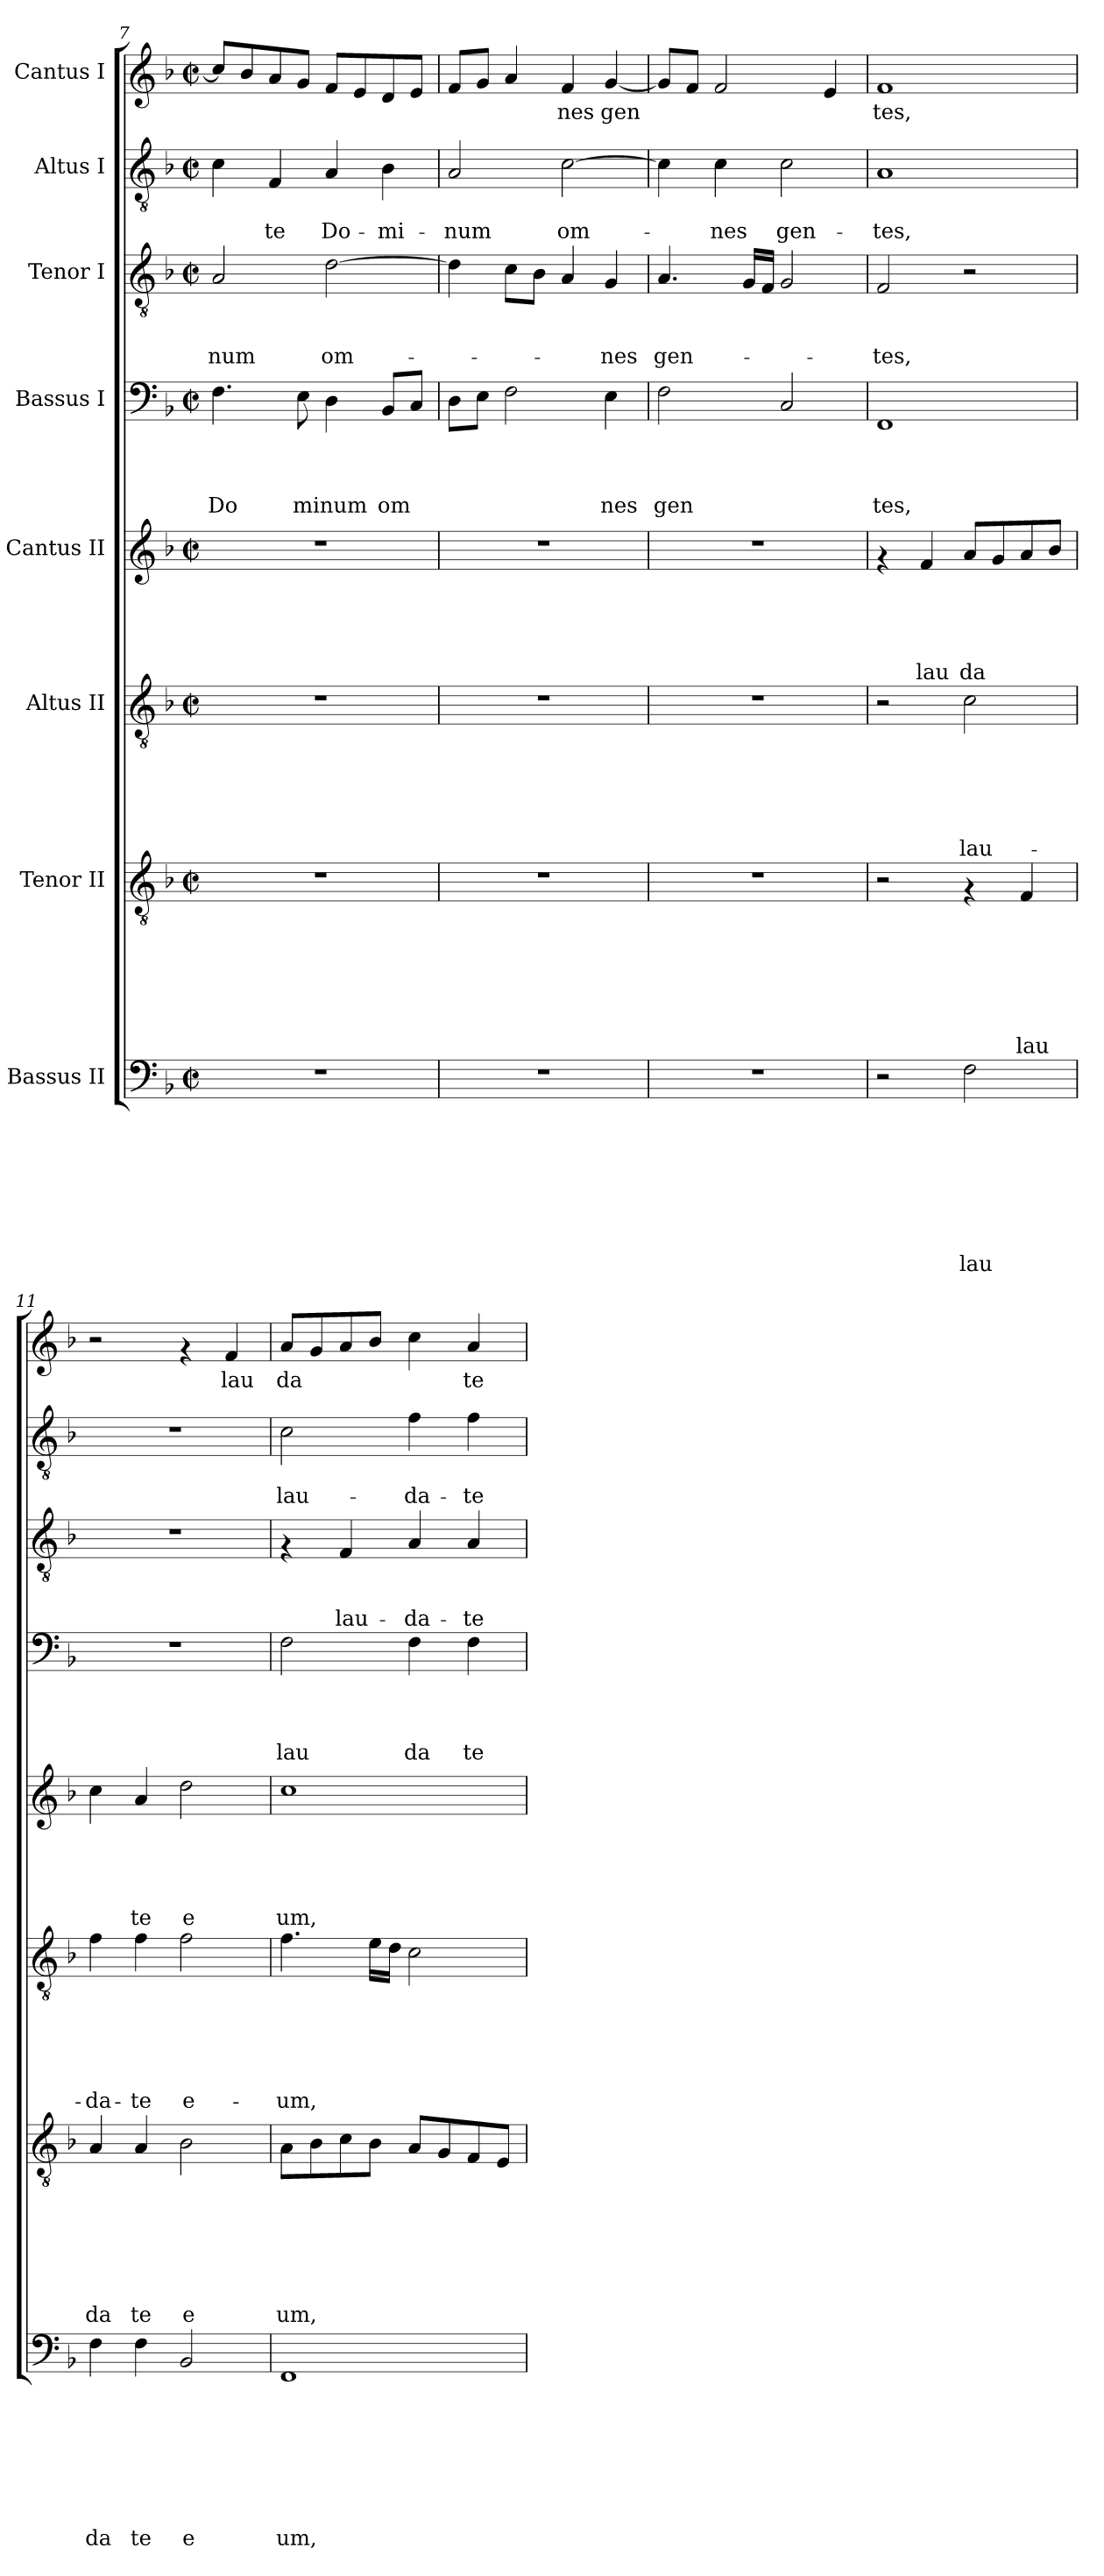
**kern	**text	**text	**text	**text	**text	**text	**text	**text	**kern	**text	**text	**text	**text	**text	**text	**text	**kern	**text	**text	**text	**text	**text	**text	**kern	**text	**text	**text	**text	**text	**kern	**text	**text	**text	**text	**kern	**text	**text	**text	**kern	**text	**text	**kern	**text
*part8	*part8	*part8	*part8	*part8	*part8	*part8	*part8	*part8	*part7	*part7	*part7	*part7	*part7	*part7	*part7	*part7	*part6	*part6	*part6	*part6	*part6	*part6	*part6	*part5	*part5	*part5	*part5	*part5	*part5	*part4	*part4	*part4	*part4	*part4	*part3	*part3	*part3	*part3	*part2	*part2	*part2	*part1	*part1
*staff8	*staff8	*staff8	*staff8	*staff8	*staff8	*staff8	*staff8	*staff8	*staff7	*staff7	*staff7	*staff7	*staff7	*staff7	*staff7	*staff7	*staff6	*staff6	*staff6	*staff6	*staff6	*staff6	*staff6	*staff5	*staff5	*staff5	*staff5	*staff5	*staff5	*staff4	*staff4	*staff4	*staff4	*staff4	*staff3	*staff3	*staff3	*staff3	*staff2	*staff2	*staff2	*staff1	*staff1
*I"Bassus II	*	*	*	*	*	*	*	*	*I"Tenor II	*	*	*	*	*	*	*	*I"Altus II	*	*	*	*	*	*	*I"Cantus II	*	*	*	*	*	*I"Bassus I	*	*	*	*	*I"Tenor I	*	*	*	*I"Altus I	*	*	*I"Cantus I	*
!!LO:PB:g=z
*clefF4	*	*	*	*	*	*	*	*	*clefGv2	*	*	*	*	*	*	*	*clefGv2	*	*	*	*	*	*	*clefG2	*	*	*	*	*	*clefF4	*	*	*	*	*clefGv2	*	*	*	*clefGv2	*	*	*clefG2	*
*k[b-]	*	*	*	*	*	*	*	*	*k[b-]	*	*	*	*	*	*	*	*k[b-]	*	*	*	*	*	*	*k[b-]	*	*	*	*	*	*k[b-]	*	*	*	*	*k[b-]	*	*	*	*k[b-]	*	*	*k[b-]	*
*F:	*	*	*	*	*	*	*	*	*F:	*	*	*	*	*	*	*	*F:	*	*	*	*	*	*	*F:	*	*	*	*	*	*F:	*	*	*	*	*F:	*	*	*	*F:	*	*	*F:	*
*M2/2	*	*	*	*	*	*	*	*	*M2/2	*	*	*	*	*	*	*	*M2/2	*	*	*	*	*	*	*M2/2	*	*	*	*	*	*M2/2	*	*	*	*	*M2/2	*	*	*	*M2/2	*	*	*M2/2	*
*met(c|)	*	*	*	*	*	*	*	*	*met(c|)	*	*	*	*	*	*	*	*met(c|)	*	*	*	*	*	*	*met(c|)	*	*	*	*	*	*met(c|)	*	*	*	*	*met(c|)	*	*	*	*met(c|)	*	*	*met(c|)	*
=7	=7	=7	=7	=7	=7	=7	=7	=7	=7	=7	=7	=7	=7	=7	=7	=7	=7	=7	=7	=7	=7	=7	=7	=7	=7	=7	=7	=7	=7	=7	=7	=7	=7	=7	=7	=7	=7	=7	=7	=7	=7	=7	=7
!	!	!	!	!	!	!	!	!	!	!	!	!	!	!	!	!	!	!	!	!	!	!	!	!	!	!	!	!	!	!	!	!	!	!LO:LY:b	!	!	!	!LO:LY:b	!	!	!	!	!
1r	.	.	.	.	.	.	.	.	1r	.	.	.	.	.	.	.	1r	.	.	.	.	.	.	1r	.	.	.	.	.	4.F\	.	.	.	Do	2A/	.	.	-num	4c\	.	.	8cc/L]	.
.	.	.	.	.	.	.	.	.	.	.	.	.	.	.	.	.	.	.	.	.	.	.	.	.	.	.	.	.	.	.	.	.	.	.	.	.	.	.	.	.	.	8b-/	.
!	!	!	!	!	!	!	!	!	!	!	!	!	!	!	!	!	!	!	!	!	!	!	!	!	!	!	!	!	!	!	!	!	!	!	!	!	!	!	!	!	!LO:LY:b	!	!
.	.	.	.	.	.	.	.	.	.	.	.	.	.	.	.	.	.	.	.	.	.	.	.	.	.	.	.	.	.	.	.	.	.	.	.	.	.	.	4F/	.	-te	8a/	.
!	!	!	!	!	!	!	!	!	!	!	!	!	!	!	!	!	!	!	!	!	!	!	!	!	!	!	!	!	!	!	!	!	!	!LO:LY:b	!	!	!	!	!	!	!	!	!
.	.	.	.	.	.	.	.	.	.	.	.	.	.	.	.	.	.	.	.	.	.	.	.	.	.	.	.	.	.	8E\	.	.	.	minum	.	.	.	.	.	.	.	8g/J	.
!	!	!	!	!	!	!	!	!	!	!	!	!	!	!	!	!	!	!	!	!	!	!	!	!	!	!	!	!	!	!	!	!	!	!	!	!	!	!LO:LY:b	!	!	!LO:LY:b	!	!
.	.	.	.	.	.	.	.	.	.	.	.	.	.	.	.	.	.	.	.	.	.	.	.	.	.	.	.	.	.	4D\	.	.	.	.	[>2d\	.	.	om-	4A/	.	Do-	8f/L	.
.	.	.	.	.	.	.	.	.	.	.	.	.	.	.	.	.	.	.	.	.	.	.	.	.	.	.	.	.	.	.	.	.	.	.	.	.	.	.	.	.	.	8e/	.
!	!	!	!	!	!	!	!	!	!	!	!	!	!	!	!	!	!	!	!	!	!	!	!	!	!	!	!	!	!	!	!	!	!	!LO:LY:b	!	!	!	!	!	!	!LO:LY:b	!	!
.	.	.	.	.	.	.	.	.	.	.	.	.	.	.	.	.	.	.	.	.	.	.	.	.	.	.	.	.	.	8BB-/L	.	.	.	om	.	.	.	.	4B-\	.	-mi-	8d/	.
.	.	.	.	.	.	.	.	.	.	.	.	.	.	.	.	.	.	.	.	.	.	.	.	.	.	.	.	.	.	8C/J	.	.	.	.	.	.	.	.	.	.	.	8e/J	.
=8	=8	=8	=8	=8	=8	=8	=8	=8	=8	=8	=8	=8	=8	=8	=8	=8	=8	=8	=8	=8	=8	=8	=8	=8	=8	=8	=8	=8	=8	=8	=8	=8	=8	=8	=8	=8	=8	=8	=8	=8	=8	=8	=8
!	!	!	!	!	!	!	!	!	!	!	!	!	!	!	!	!	!	!	!	!	!	!	!	!	!	!	!	!	!	!	!	!	!	!	!	!	!	!	!	!	!LO:LY:b	!	!
1r	.	.	.	.	.	.	.	.	1r	.	.	.	.	.	.	.	1r	.	.	.	.	.	.	1r	.	.	.	.	.	8D\L	.	.	.	.	4d\]	.	.	.	2A/	.	-num	8f/L	.
.	.	.	.	.	.	.	.	.	.	.	.	.	.	.	.	.	.	.	.	.	.	.	.	.	.	.	.	.	.	8E\J	.	.	.	.	.	.	.	.	.	.	.	8g/J	.
.	.	.	.	.	.	.	.	.	.	.	.	.	.	.	.	.	.	.	.	.	.	.	.	.	.	.	.	.	.	2F\	.	.	.	.	8c\L	.	.	.	.	.	.	4a/	.
.	.	.	.	.	.	.	.	.	.	.	.	.	.	.	.	.	.	.	.	.	.	.	.	.	.	.	.	.	.	.	.	.	.	.	8B-\J	.	.	.	.	.	.	.	.
!	!	!	!	!	!	!	!	!	!	!	!	!	!	!	!	!	!	!	!	!	!	!	!	!	!	!	!	!	!	!	!	!	!	!	!	!	!	!	!	!	!LO:LY:b	!	!LO:LY:b
.	.	.	.	.	.	.	.	.	.	.	.	.	.	.	.	.	.	.	.	.	.	.	.	.	.	.	.	.	.	.	.	.	.	.	4A/	.	.	.	[>2c\	.	om-	4f/	nes
!	!	!	!	!	!	!	!	!	!	!	!	!	!	!	!	!	!	!	!	!	!	!	!	!	!	!	!	!	!	!	!	!	!	!LO:LY:b	!	!	!	!LO:LY:b	!	!	!	!	!LO:LY:b
.	.	.	.	.	.	.	.	.	.	.	.	.	.	.	.	.	.	.	.	.	.	.	.	.	.	.	.	.	.	4E\	.	.	.	nes	4G/	.	.	-nes	.	.	.	[<4g/	gen
=9	=9	=9	=9	=9	=9	=9	=9	=9	=9	=9	=9	=9	=9	=9	=9	=9	=9	=9	=9	=9	=9	=9	=9	=9	=9	=9	=9	=9	=9	=9	=9	=9	=9	=9	=9	=9	=9	=9	=9	=9	=9	=9	=9
!	!	!	!	!	!	!	!	!	!	!	!	!	!	!	!	!	!	!	!	!	!	!	!	!	!	!	!	!	!	!	!	!	!	!LO:LY:b	!	!	!	!LO:LY:b	!	!	!	!	!
1r	.	.	.	.	.	.	.	.	1r	.	.	.	.	.	.	.	1r	.	.	.	.	.	.	1r	.	.	.	.	.	2F\	.	.	.	gen	4.A/	.	.	gen-	4c\]	.	.	8g/L]	.
.	.	.	.	.	.	.	.	.	.	.	.	.	.	.	.	.	.	.	.	.	.	.	.	.	.	.	.	.	.	.	.	.	.	.	.	.	.	.	.	.	.	8f/J	.
!	!	!	!	!	!	!	!	!	!	!	!	!	!	!	!	!	!	!	!	!	!	!	!	!	!	!	!	!	!	!	!	!	!	!	!	!	!	!	!	!	!LO:LY:b	!	!
.	.	.	.	.	.	.	.	.	.	.	.	.	.	.	.	.	.	.	.	.	.	.	.	.	.	.	.	.	.	.	.	.	.	.	.	.	.	.	4c\	.	-nes	2f/	.
.	.	.	.	.	.	.	.	.	.	.	.	.	.	.	.	.	.	.	.	.	.	.	.	.	.	.	.	.	.	.	.	.	.	.	16G/LL	.	.	.	.	.	.	.	.
.	.	.	.	.	.	.	.	.	.	.	.	.	.	.	.	.	.	.	.	.	.	.	.	.	.	.	.	.	.	.	.	.	.	.	16F/JJ	.	.	.	.	.	.	.	.
!	!	!	!	!	!	!	!	!	!	!	!	!	!	!	!	!	!	!	!	!	!	!	!	!	!	!	!	!	!	!	!	!	!	!	!	!	!	!	!	!	!LO:LY:b	!	!
.	.	.	.	.	.	.	.	.	.	.	.	.	.	.	.	.	.	.	.	.	.	.	.	.	.	.	.	.	.	2C/	.	.	.	.	2G/	.	.	.	2c\	.	gen-	.	.
.	.	.	.	.	.	.	.	.	.	.	.	.	.	.	.	.	.	.	.	.	.	.	.	.	.	.	.	.	.	.	.	.	.	.	.	.	.	.	.	.	.	4e/	.
=10	=10	=10	=10	=10	=10	=10	=10	=10	=10	=10	=10	=10	=10	=10	=10	=10	=10	=10	=10	=10	=10	=10	=10	=10	=10	=10	=10	=10	=10	=10	=10	=10	=10	=10	=10	=10	=10	=10	=10	=10	=10	=10	=10
!	!	!	!	!	!	!	!	!	!	!	!	!	!	!	!	!	!	!	!	!	!	!	!	!	!	!	!	!	!	!	!	!	!	!LO:LY:b	!	!	!	!LO:LY:b	!	!	!LO:LY:b	!	!LO:LY:b
2r	.	.	.	.	.	.	.	.	2r	.	.	.	.	.	.	.	2r	.	.	.	.	.	.	4rf	.	.	.	.	.	1FF	.	.	.	tes,	2F/	.	.	-tes,	1A	.	-tes,	1f	tes,
!	!	!	!	!	!	!	!	!	!	!	!	!	!	!	!	!	!	!	!	!	!	!	!	!	!	!	!	!	!LO:LY:b	!	!	!	!	!	!	!	!	!	!	!	!	!	!
.	.	.	.	.	.	.	.	.	.	.	.	.	.	.	.	.	.	.	.	.	.	.	.	4f/	.	.	.	.	lau	.	.	.	.	.	.	.	.	.	.	.	.	.	.
!	!	!	!	!	!	!	!	!LO:LY:b	!	!	!	!	!	!	!	!	!	!	!	!	!	!	!LO:LY:b	!	!	!	!	!	!LO:LY:b	!	!	!	!	!	!	!	!	!	!	!	!	!	!
2F\	.	.	.	.	.	.	.	lau	4rF	.	.	.	.	.	.	.	2c\	.	.	.	.	.	lau-	8a/L	.	.	.	.	da	.	.	.	.	.	2r	.	.	.	.	.	.	.	.
.	.	.	.	.	.	.	.	.	.	.	.	.	.	.	.	.	.	.	.	.	.	.	.	8g/	.	.	.	.	.	.	.	.	.	.	.	.	.	.	.	.	.	.	.
!	!	!	!	!	!	!	!	!	!	!	!	!	!	!	!	!LO:LY:b	!	!	!	!	!	!	!	!	!	!	!	!	!	!	!	!	!	!	!	!	!	!	!	!	!	!	!
.	.	.	.	.	.	.	.	.	4F/	.	.	.	.	.	.	lau	.	.	.	.	.	.	.	8a/	.	.	.	.	.	.	.	.	.	.	.	.	.	.	.	.	.	.	.
.	.	.	.	.	.	.	.	.	.	.	.	.	.	.	.	.	.	.	.	.	.	.	.	8b-/J	.	.	.	.	.	.	.	.	.	.	.	.	.	.	.	.	.	.	.
=11	=11	=11	=11	=11	=11	=11	=11	=11	=11	=11	=11	=11	=11	=11	=11	=11	=11	=11	=11	=11	=11	=11	=11	=11	=11	=11	=11	=11	=11	=11	=11	=11	=11	=11	=11	=11	=11	=11	=11	=11	=11	=11	=11
!	!	!	!	!	!	!	!	!LO:LY:b	!	!	!	!	!	!	!	!LO:LY:b	!	!	!	!	!	!	!LO:LY:b	!	!	!	!	!	!	!	!	!	!	!	!	!	!	!	!	!	!	!	!
4F\	.	.	.	.	.	.	.	da	4A/	.	.	.	.	.	.	da	4f\	.	.	.	.	.	-da-	4cc\	.	.	.	.	.	1r	.	.	.	.	1r	.	.	.	1r	.	.	2r	.
!	!	!	!	!	!	!	!	!LO:LY:b	!	!	!	!	!	!	!	!LO:LY:b	!	!	!	!	!	!	!LO:LY:b	!	!	!	!	!	!LO:LY:b	!	!	!	!	!	!	!	!	!	!	!	!	!	!
4F\	.	.	.	.	.	.	.	te	4A/	.	.	.	.	.	.	te	4f\	.	.	.	.	.	-te	4a/	.	.	.	.	te	.	.	.	.	.	.	.	.	.	.	.	.	.	.
!	!	!	!	!	!	!	!	!LO:LY:b	!	!	!	!	!	!	!	!LO:LY:b	!	!	!	!	!	!	!LO:LY:b	!	!	!	!	!	!LO:LY:b	!	!	!	!	!	!	!	!	!	!	!	!	!	!
2BB-/	.	.	.	.	.	.	.	e	2B-\	.	.	.	.	.	.	e	2f\	.	.	.	.	.	e-	2dd\	.	.	.	.	e	.	.	.	.	.	.	.	.	.	.	.	.	4rf	.
!	!	!	!	!	!	!	!	!	!	!	!	!	!	!	!	!	!	!	!	!	!	!	!	!	!	!	!	!	!	!	!	!	!	!	!	!	!	!	!	!	!	!	!LO:LY:b
.	.	.	.	.	.	.	.	.	.	.	.	.	.	.	.	.	.	.	.	.	.	.	.	.	.	.	.	.	.	.	.	.	.	.	.	.	.	.	.	.	.	4f/	lau
=12	=12	=12	=12	=12	=12	=12	=12	=12	=12	=12	=12	=12	=12	=12	=12	=12	=12	=12	=12	=12	=12	=12	=12	=12	=12	=12	=12	=12	=12	=12	=12	=12	=12	=12	=12	=12	=12	=12	=12	=12	=12	=12	=12
!	!	!	!	!	!	!	!	!LO:LY:b	!	!	!	!	!	!	!	!LO:LY:b	!	!	!	!	!	!	!LO:LY:b	!	!	!	!	!	!LO:LY:b	!	!	!	!	!LO:LY:b	!	!	!	!	!	!	!LO:LY:b	!	!LO:LY:b
1FF	.	.	.	.	.	.	.	um,	8A\L	.	.	.	.	.	.	um,	4.f\	.	.	.	.	.	-um,	1cc	.	.	.	.	um,	2F\	.	.	.	lau	4rF	.	.	.	2c\	.	lau-	8a/L	da
.	.	.	.	.	.	.	.	.	8B-\	.	.	.	.	.	.	.	.	.	.	.	.	.	.	.	.	.	.	.	.	.	.	.	.	.	.	.	.	.	.	.	.	8g/	.
!	!	!	!	!	!	!	!	!	!	!	!	!	!	!	!	!	!	!	!	!	!	!	!	!	!	!	!	!	!	!	!	!	!	!	!	!	!	!LO:LY:b	!	!	!	!	!
.	.	.	.	.	.	.	.	.	8c\	.	.	.	.	.	.	.	.	.	.	.	.	.	.	.	.	.	.	.	.	.	.	.	.	.	4F/	.	.	lau-	.	.	.	8a/	.
.	.	.	.	.	.	.	.	.	8B-\J	.	.	.	.	.	.	.	16e\LL	.	.	.	.	.	.	.	.	.	.	.	.	.	.	.	.	.	.	.	.	.	.	.	.	8b-/J	.
.	.	.	.	.	.	.	.	.	.	.	.	.	.	.	.	.	16d\JJ	.	.	.	.	.	.	.	.	.	.	.	.	.	.	.	.	.	.	.	.	.	.	.	.	.	.
!	!	!	!	!	!	!	!	!	!	!	!	!	!	!	!	!	!	!	!	!	!	!	!	!	!	!	!	!	!	!	!	!	!	!LO:LY:b	!	!	!	!LO:LY:b	!	!	!LO:LY:b	!	!
.	.	.	.	.	.	.	.	.	8A/L	.	.	.	.	.	.	.	2c\	.	.	.	.	.	.	.	.	.	.	.	.	4F\	.	.	.	da	4A/	.	.	-da-	4f\	.	-da-	4cc\	.
.	.	.	.	.	.	.	.	.	8G/	.	.	.	.	.	.	.	.	.	.	.	.	.	.	.	.	.	.	.	.	.	.	.	.	.	.	.	.	.	.	.	.	.	.
!	!	!	!	!	!	!	!	!	!	!	!	!	!	!	!	!	!	!	!	!	!	!	!	!	!	!	!	!	!	!	!	!	!	!LO:LY:b	!	!	!	!LO:LY:b	!	!	!LO:LY:b	!	!LO:LY:b
.	.	.	.	.	.	.	.	.	8F/	.	.	.	.	.	.	.	.	.	.	.	.	.	.	.	.	.	.	.	.	4F\	.	.	.	te	4A/	.	.	-te	4f\	.	-te	4a/	te
.	.	.	.	.	.	.	.	.	8E/J	.	.	.	.	.	.	.	.	.	.	.	.	.	.	.	.	.	.	.	.	.	.	.	.	.	.	.	.	.	.	.	.	.	.
=	=	=	=	=	=	=	=	=	=	=	=	=	=	=	=	=	=	=	=	=	=	=	=	=	=	=	=	=	=	=	=	=	=	=	=	=	=	=	=	=	=	=	=
*-	*-	*-	*-	*-	*-	*-	*-	*-	*-	*-	*-	*-	*-	*-	*-	*-	*-	*-	*-	*-	*-	*-	*-	*-	*-	*-	*-	*-	*-	*-	*-	*-	*-	*-	*-	*-	*-	*-	*-	*-	*-	*-	*-
